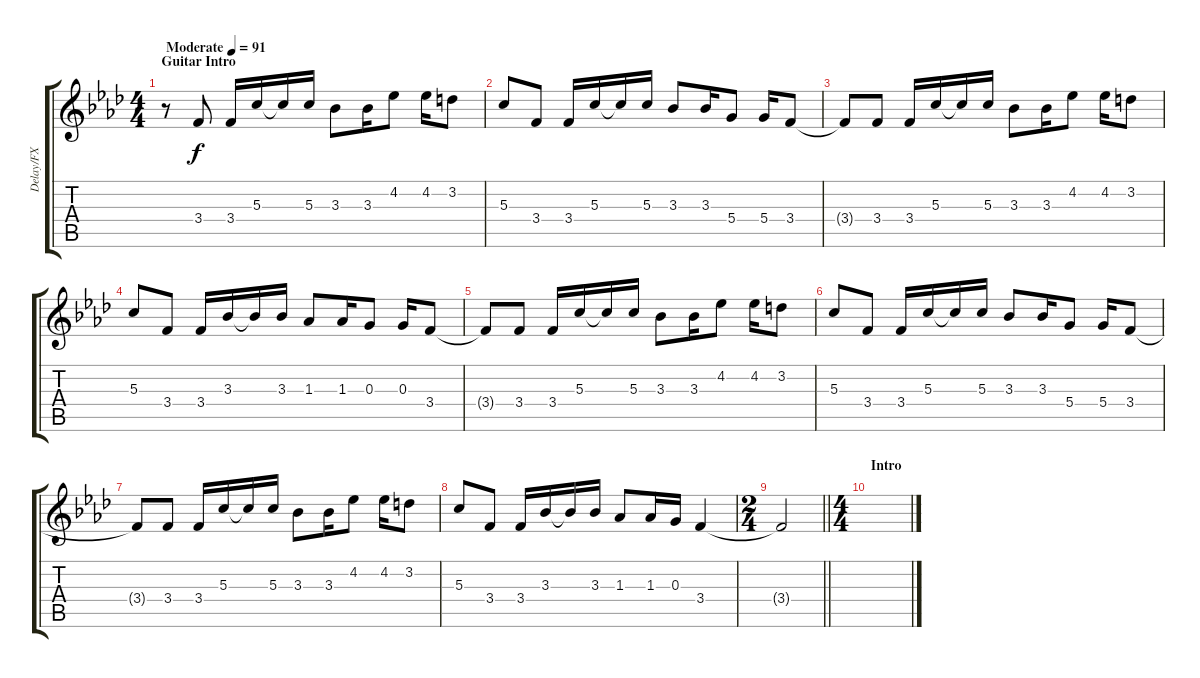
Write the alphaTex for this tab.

\track ("Delay/FX" "Delay/FX") {instrument electricguitarjazz}
\staff {score tabs}
\tuning (E4 B3 G3 D3 A2 E2) {hide}
\ts (4 4)
\section ("" "Guitar Intro")
\tempo (91 "Moderate")
\clef g2
\ks fminor
r.8{dy f instrument electricguitarjazz} 3.4.8 3.4.16 5.3.16 5.3{t}.16 5.3.16 3.3.8 3.3.16 4.2.8 4.2.16 3.2.8 |
5.3.8 3.4.8 3.4.16 5.3.16 5.3{t}.16 5.3.16 3.3.8 3.3.16 5.4.8 5.4.16 3.4.8 |
3.4{t}.8 3.4.8 3.4.16 5.3.16 5.3{t}.16 5.3.16 3.3.8 3.3.16 4.2.8 4.2.16 3.2.8 |
5.3.8 3.4.8 3.4.16 3.3.16 3.3{t}.16 3.3.16 1.3.8 1.3.16 0.3.8 0.3.16 3.4.8 |
3.4{t}.8 3.4.8 3.4.16 5.3.16 5.3{t}.16 5.3.16 3.3.8 3.3.16 4.2.8 4.2.16 3.2.8 |
5.3.8 3.4.8 3.4.16 5.3.16 5.3{t}.16 5.3.16 3.3.8 3.3.16 5.4.8 5.4.16 3.4.8 |
3.4{t}.8 3.4.8 3.4.16 5.3.16 5.3{t}.16 5.3.16 3.3.8 3.3.16 4.2.8 4.2.16 3.2.8 |
5.3.8 3.4.8 3.4.16 3.3.16 3.3{t}.16 3.3.16 1.3.8 1.3.16 0.3.16 3.4.4 |
\ts (2 4)
\barLineRight lightlight
3.4{t}.2 |
\ts (4 4)
\section ("" "Intro")
